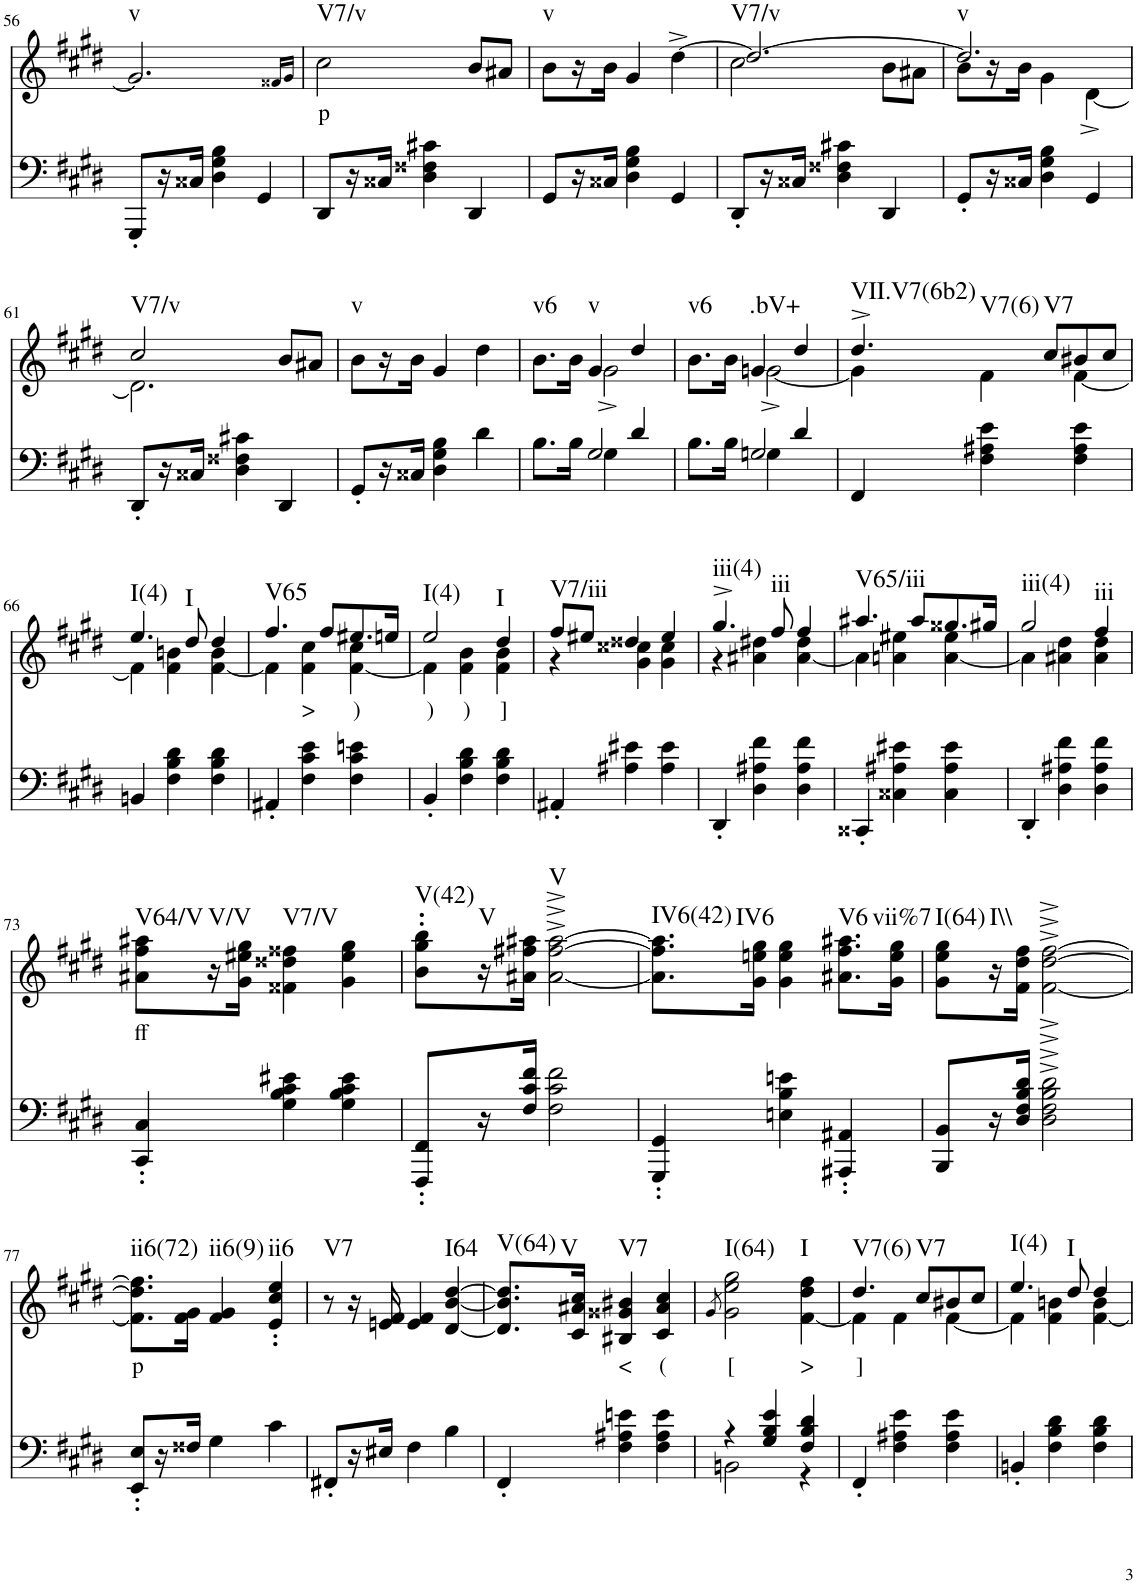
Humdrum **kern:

**kern	**kern	**text	**harte
*part2	*part1	*part1	*part1
*staff2	*staff1	*staff1	*
*I"piano	*I"piano	*	*
*I'Pno	*I'Pno	*	*
!!LO:PB:g=z
*clefF4	*clefG2	*	*
*k[f#c#g#d#]	*k[f#c#g#d#]	*	*
*c#:	*c#:	*	*
*M3/4	*M3/4	*	*
=56	=56	=56	=56
!	!	!	!LO:H:kt=v
8GGG#'/L	2.g#/]	.	N
16r	.	.	.
16C##X/JJ	.	.	.
4D#\ 4G#\ 4B\	.	.	.
4GG#/	.	.	.
.	16qf##X/LL	.	.
.	16qg#/JJ	.	.
=57	=57	=57	=57
!	!	!LO:LY:b	!LO:H:kt=V7/v
8DD#/L	2cc#\	p	N
16r	.	.	.
16C##X/JJ	.	.	.
4D#\ 4F##X\ 4c#X\	.	.	.
4DD#/	8b/L	.	.
.	8a#X/J	.	.
=58	=58	=58	=58
!	!	!	!LO:H:kt=v
8GG#/L	8b\L	.	N
16r	16r	.	.
16C##X/JJ	16b\JJ	.	.
4D#\ 4G#\ 4B\	4g#/	.	.
4GG#/	[4dd#^\	.	.
=59	=59	=59	=59
*	*^	*	*
!	!	!	!	!LO:H:kt=V7/v
8DD#'/L	2.dd#/_	2cc#\	.	N
16r	.	.	.	.
16C##X/JJ	.	.	.	.
4D#\ 4F##X\ 4c#X\	.	.	.	.
4DD#/	.	8b\L	.	.
.	.	8a#X\J	.	.
=60	=60	=60	=60	=60
!	!	!	!	!LO:H:kt=v
8GG#'/L	2.dd#/]	8b\L	.	N
16r	.	16r	.	.
16C##X/JJ	.	16b\JJ	.	.
4D#\ 4G#\ 4B\	.	4g#\	.	.
4GG#/	.	[4d#^\	.	.
!!LO:LB:g=z	!!
=61	=61	=61	=61	=61
!	!	!	!	!LO:H:kt=V7/v
8DD#'/L	2cc#/	2.d#\]	.	N
16r	.	.	.	.
16C##X/JJ	.	.	.	.
4D#\ 4F##X\ 4c#X\	.	.	.	.
4DD#/	8b/L	.	.	.
.	8a#X/J	.	.	.
*	*v	*v	*	*
=62	=62	=62	=62
!	!	!	!LO:H:kt=v
8GG#'/L	8b\L	.	N
16r	16r	.	.
16C##X/JJ	16b\JJ	.	.
4D#\ 4G#\ 4B\	4g#/	.	.
4d#\	4dd#\	.	.
=63	=63	=63	=63
*^	*^	*	*
!	!	!	!	!	!LO:H:kt=v6
8.B\L	4ryy	8.b\L	4ryy	.	N
16B\Jk	.	16b\Jk	.	.	.
!	!	!	!	!	!LO:H:kt=v
2G#/	4G#\	4g#/	2g#^\	.	N
.	4d#/	4dd#/	.	.	.
=64	=64	=64	=64	=64	=64
!	!	!	!	!	!LO:H:kt=v6
8.B\L	4ryy	8.b\L	4ryy	.	N
16B\Jk	.	16b\Jk	.	.	.
!	!	!	!	!	!LO:H:kt=.bV+
2Gn/	4G\	4gn/	[2g^\	.	N
.	4d#/	4dd#/	.	.	.
=65	=65	=65	=65	=65	=65
!	!	!	!	!	!LO:H:n=1:kt=VII.V7(6b2)
!	!	!	!	!	!LO:H:n=2:kt=V7(6)
*v	*v	*	*	*	*
4FF#/	4.dd#^/	4g\]	.	N N
4F#\ 4A#X\ 4e\	.	4f#\	.	.
!	!	!	!	!LO:H:kt=V7
.	8cc#/L	.	.	N
4F#\ 4A#\ 4e\	8b#X/	[4f#\	.	.
.	8cc#/J	.	.	.
!!LO:LB:g=z	!!
=66	=66	=66	=66	=66
!	!	!	!	!LO:H:kt=I(4)
4BBn/	4.ee/	4f#\]	.	N
4F#\ 4B\ 4d#\	.	4f#\ 4bn\	.	.
!	!	!	!	!LO:H:kt=I
.	8dd#/	.	.	N
4F#\ 4B\ 4d#\	4dd#/	[4f#\ 4b\	.	.
=67	=67	=67	=67	=67
!	!	!	!	!LO:H:kt=V65
4AA#X'/	4.ff#/	4f#\]	.	N
!	!	!	!LO:LY:b	!
4F#\ 4c#\ 4e\	.	4f#\ 4cc#\	>	.
.	8ff#/L	.	.	.
!	!	!	!LO:LY:b	!
4F#\ 4c#\ 4en\	8.ee#X/	[4f#\ 4cc#\	)	.
.	16een/Jk	.	.	.
=68	=68	=68	=68	=68
!	!	!	!LO:LY:b	!LO:H:kt=I(4)
4BB'/	2ee/	4f#\]	)	N
!	!	!	!LO:LY:b	!
4F#\ 4B\ 4d#\	.	4f#\ 4b\	)	.
!	!	!	!LO:LY:b	!LO:H:kt=I
4F#\ 4B\ 4d#\	4dd#/	4f#\ 4b\	]	N
=69	=69	=69	=69	=69
!	!	!	!	!LO:H:kt=V7/iii
4AA#X'/	8ff#/L	4r	.	N
.	8ee#X/J	.	.	.
4A#X\ 4e#X\	4dd##X/	4g#\ 4cc##X\	.	.
4A#\ 4e#\	4ee#/	4g#\ 4cc##\	.	.
=70	=70	=70	=70	=70
!	!	!	!	!LO:H:kt=iii(4)
4DD#'/	4.gg#^/	4r	.	N
4D#\ 4A#X\ 4f#\	.	4a#X\ 4dd#X\	.	.
!	!	!	!	!LO:H:kt=iii
.	8ff#/	.	.	N
4D#\ 4A#\ 4f#\	4ff#/	[4a#\ 4dd#\	.	.
=71	=71	=71	=71	=71
!	!	!	!	!LO:H:kt=V65/iii
4CC##X'/	4.aa#X/	4a#\]	.	N
4C##X\ 4A#X\ 4e#X\	.	4an\ 4ee#X\	.	.
.	8aa#/L	.	.	.
4C##\ 4A#\ 4e#\	8.gg##X/	[4a\ 4ee#\	.	.
.	16gg#X/Jk	.	.	.
=72	=72	=72	=72	=72
!	!	!	!	!LO:H:kt=iii(4)
4DD#'/	2gg#/	4a\]	.	N
4D#\ 4A#X\ 4f#\	.	4a#X\ 4dd#\	.	.
!	!	!	!	!LO:H:kt=iii
4D#\ 4A#\ 4f#\	4ff#/	4a#\ 4dd#\	.	N
!!LO:LB:g=z
=73	=73	=73	=73	=73
!	!	!	!LO:LY:b	!LO:H:kt=V64/V
*	*v	*v	*	*
4CC#/' 4C#/'	8a#X\ 8ff#\ 8aa#X\L	ff	N
!	!	!	!LO:H:kt=V/V
.	16r	.	N
.	16g#\ 16ee#X\ 16gg#\JJ	.	.
!	!	!	!LO:H:kt=V7/V
4G#\ 4B\ 4c#\ 4e#X\	4f##X\ 4dd##X\ 4ff##X\	.	N
4G#\ 4B\ 4c#\ 4e#\	4g#\ 4ee#\ 4gg#\	.	.
=74	=74	=74	=74
!	!	!	!LO:H:kt=V(42)
8FFF#/' 8FF#/'L	8b\' 8gg#\' 8bb\'L	.	N
!	!	!	!LO:H:kt=V
16r	16r	.	N
16F#/ 16c#/ 16f#/JJ	16a#X\ 16ff#X\ 16aa#X\JJ	.	.
!	!	!	!LO:H:kt=V
2F#\ 2c#\ 2f#\	[2a#\^ [2ff#\^ [2aa#\^	.	N
=75	=75	=75	=75
!	!	!	!LO:H:n=1:kt=IV6(42)
!	!	!	!LO:H:n=2:kt=IV6
4GGG#/' 4GG#/'	8.a#\] 8.ff#\] 8.aa#\]L	.	N N
.	16g#\ 16een\ 16gg#\Jk	.	.
4En\ 4B\ 4en\	4g#\ 4ee\ 4gg#\	.	.
!	!	!	!LO:H:n=1:kt=V6
!	!	!	!LO:H:n=2:kt=vii%7
4AAA#X/' 4AA#X/'	8.a#X\ 8.ff#\ 8.aa#X\L	.	N N
.	16g#\ 16ee\ 16gg#\Jk	.	.
=76	=76	=76	=76
!	!	!	!LO:H:kt=I(64)
8BBB/ 8BB/L	8g#\ 8ee\ 8gg#\L	.	N
!	!	!	!LO:H:kt=I\\
16r	16r	.	N
16D#/ 16F#/ 16B/ 16d#/JJ	16f#\ 16dd#\ 16ff#\JJ	.	.
2D#\^ 2F#\^ 2B\^ 2d#\^	[2f#\^ [2dd#\^ [2ff#\^	.	.
!!LO:LB:g=z
=77	=77	=77	=77
!	!	!LO:LY:b	!LO:H:kt=ii6(72)
8EE/' 8E/'L	8.f#\] 8.dd#\] 8.ff#\]L	p	N
16r	.	.	.
16F##X/JJ	16f#\ 16g#\Jk	.	.
!	!	!	!LO:H:kt=ii6(9)
4G#\	4f#/ 4g#/	.	N
!	!	!	!LO:H:kt=ii6
4c#\	4e/' 4cc#/' 4ee/'	.	N
=78	=78	=78	=78
!	!	!	!LO:H:kt=V7
8FF#X'/L	8r	.	N
16r	16r	.	.
16E#X/JJ	16en/ 16f#/	.	.
4F#\	4e/ 4f#/	.	.
!	!	!	!LO:H:kt=I64
4B\	[4d#/ [4b/ [4dd#/	.	N
=79	=79	=79	=79
!	!	!	!LO:H:n=1:kt=V(64)
!	!	!	!LO:H:n=2:kt=V
4FF#'/	8.d#/] 8.b/] 8.dd#/]L	.	N N
.	16c#/ 16a#X/ 16cc#/Jk	.	.
!	!	!LO:LY:b	!LO:H:kt=V7
4F#\ 4A#X\ 4en\	4B#X/ 4g##X/ 4b#X/	<	N
!	!	!LO:LY:b	!
4F#\ 4A#\ 4e\	4c#/ 4a#/ 4cc#/	(	.
=80	=80	=80	=80
.	8qg#/	.	.
*^	*	*	*
!	!	!	!LO:LY:b	!LO:H:kt=I(64)
4r	2BBn\	2g#\ 2ee\ 2gg#\	[	N
4G#/ 4B/ 4e/	.	.	.	.
!	!	!	!LO:LY:b	!LO:H:kt=I
4F#/ 4B/ 4d#/	4r	[4f#\ 4dd#\ 4ff#\	>	N
=81	=81	=81	=81	=81
*	*	*^	*	*
!	!	!	!	!LO:LY:b	!LO:H:kt=V7(6)
*v	*v	*	*	*	*
4FF#'/	4.dd#/	4f#\]	]	N
4F#\ 4A#X\ 4e\	.	4f#\	.	.
!	!	!	!	!LO:H:kt=V7
.	8cc#/L	.	.	N
4F#\ 4A#\ 4e\	8b#X/	[4f#\	.	.
.	8cc#/J	.	.	.
=82	=82	=82	=82	=82
!	!	!	!	!LO:H:kt=I(4)
4BBn'/	4.ee/	4f#\]	.	N
4F#\ 4B\ 4d#\	.	4f#\ 4bn\	.	.
!	!	!	!	!LO:H:kt=I
.	8dd#/	.	.	N
4F#\ 4B\ 4d#\	4dd#/	[4f#\ 4b\	.	.
*	*v	*v	*	*
=	=	=	=
*-	*-	*-	*-
